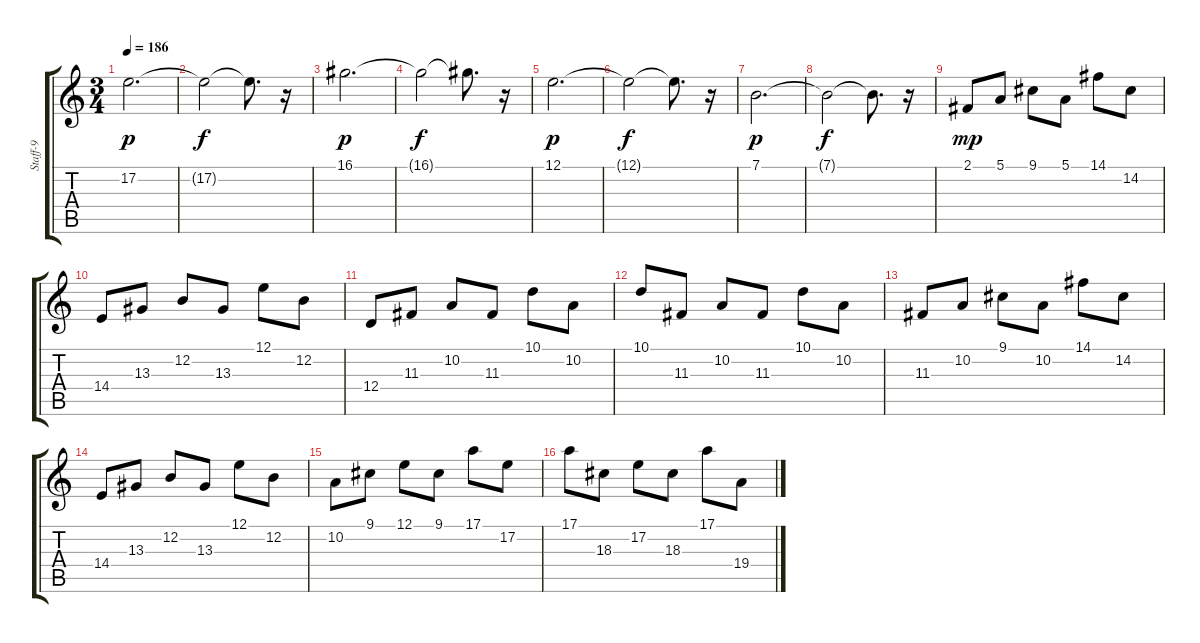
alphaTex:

\track ("Staff-9" "Staff-9") {instrument flute}
\staff {score tabs}
\tuning (E4 B3 G3 D3 A2 E2) {hide}
\ts (3 4)
\tempo 186
\clef g2
\ks c
17.2.2{d dy p} |
17.2{t}.2{dy f} 17.2{t}.8{d} r.16 |
16.1.2{d dy p} |
16.1{t}.2{dy f} 16.1{t}.8{d} r.16 |
12.1.2{d dy p} |
12.1{t}.2{dy f} 12.1{t}.8{d} r.16 |
7.1.2{d dy p} |
7.1{t}.2{dy f} 7.1{t}.8{d} r.16 |
2.1.8{dy mp} 5.1.8 9.1.8 5.1.8 14.1.8 14.2.8 |
14.4.8 13.3.8 12.2.8 13.3.8 12.1.8 12.2.8 |
12.4.8 11.3.8 10.2.8 11.3.8 10.1.8 10.2.8 |
10.1.8 11.3.8 10.2.8 11.3.8 10.1.8 10.2.8 |
11.3.8 10.2.8 9.1.8 10.2.8 14.1.8 14.2.8 |
14.4.8 13.3.8 12.2.8 13.3.8 12.1.8 12.2.8 |
10.2.8 9.1.8 12.1.8 9.1.8 17.1.8 17.2.8 |
17.1.8 18.3.8 17.2.8 18.3.8 17.1.8 19.4.8
